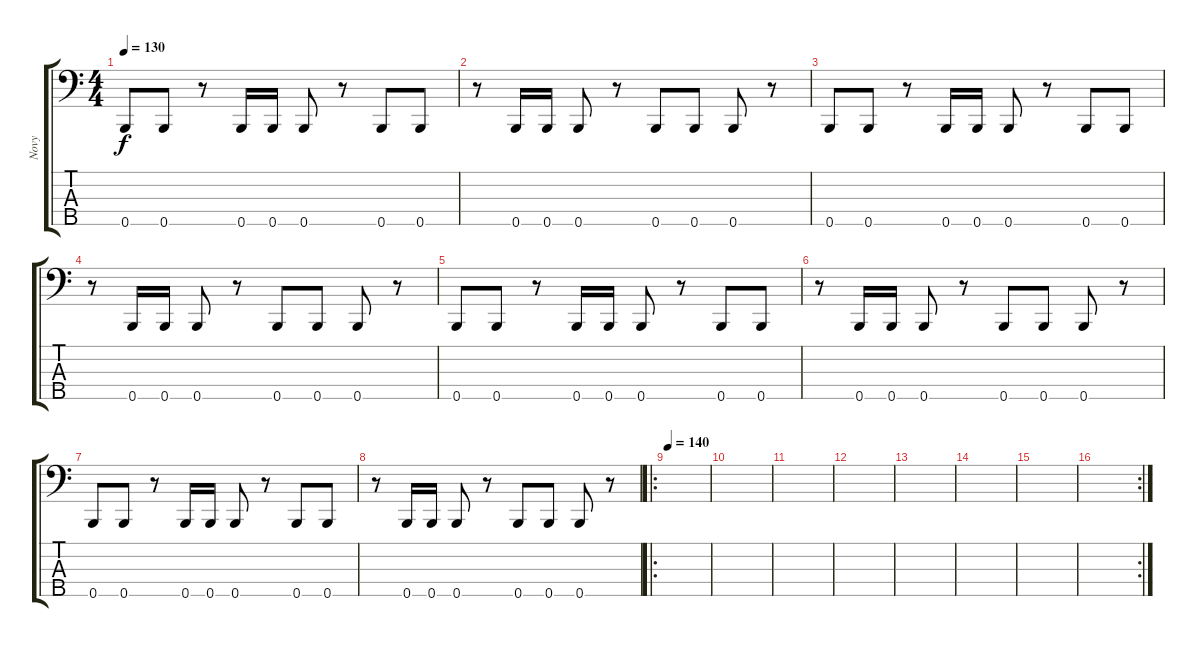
\track ("Novy" "Novy") {instrument electricbassfinger}
\staff {score tabs}
\tuning (G2 D2 A1 E1 B0) {hide}
\ts (4 4)
\tempo 130
\clef f4
\ks c
0.5.8{dy f} 0.5.8 r.8 0.5.16 0.5.16 0.5.8 r.8 0.5.8 0.5.8 |
r.8 0.5.16 0.5.16 0.5.8 r.8 0.5.8 0.5.8 0.5.8 r.8 |
0.5.8 0.5.8 r.8 0.5.16 0.5.16 0.5.8 r.8 0.5.8 0.5.8 |
r.8 0.5.16 0.5.16 0.5.8 r.8 0.5.8 0.5.8 0.5.8 r.8 |
0.5.8 0.5.8 r.8 0.5.16 0.5.16 0.5.8 r.8 0.5.8 0.5.8 |
r.8 0.5.16 0.5.16 0.5.8 r.8 0.5.8 0.5.8 0.5.8 r.8 |
0.5.8 0.5.8 r.8 0.5.16 0.5.16 0.5.8 r.8 0.5.8 0.5.8 |
r.8 0.5.16 0.5.16 0.5.8 r.8 0.5.8 0.5.8 0.5.8 r.8 |
\ro
\tempo 140
|
|
|
|
|
|
|
\rc 2
